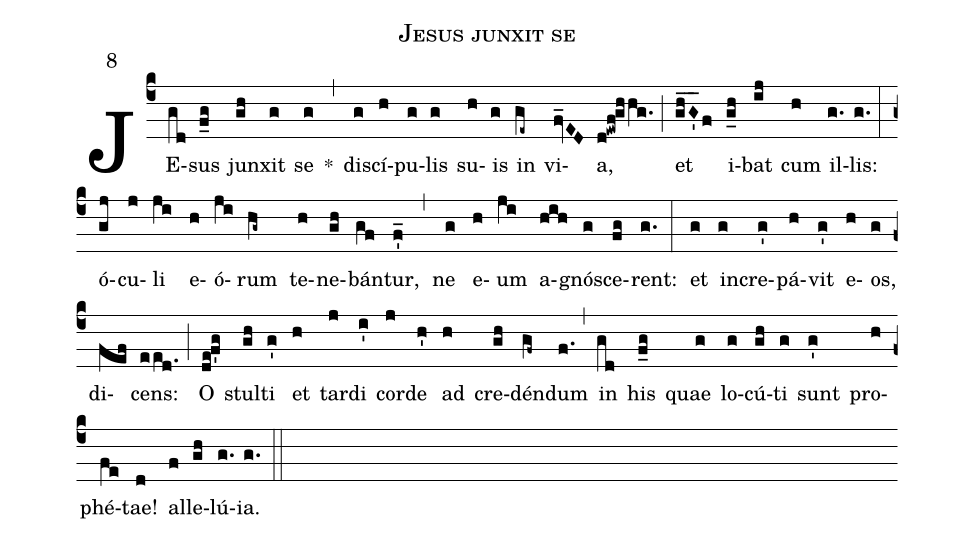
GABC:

name:Jesus junxit se;
mode:8;
annotation:8;
office-part:Antiphonae;
%%
(c4) JE(gd)sus(f_g) jun(gh)xit(g) se(g) *(,) di(g)scí(h)pu(g)lis(g) su(h)is(g) in(ge~) vi(fv_ED)a,(d!ewf!ghhg.) (;) et(gh_G'_f) i(g_h)bat(ij) cum(h) il(g.)lis:(g.) (:) ó(gj)cu(j)li(ji) e(h)ó(ji)rum(hg~) te(h)ne(gh)bán(gf)tur,(f'_) (,) ne(g) e(h)um(ji) a(hih)gnó(g)sce(fg)rent:(g.) (:) et(g) in(g)cre(g')pá(h)vit(g') e(h)os,(g) di(fef)cens:(eed.) (;) O(de!f'g) stul(gh)ti(g') et(h) tar(j)di(i') cor(j)de(h') ad(h) cre(gh)dén(gf~)dum(f.) (,) in(gd) his(f_g) quae(g) lo(g)cú(gh)ti(g) sunt(g') pro(h)phé(fe)tae!(d) al(f)le(gh)lú(g.)ia.(g.) (::)
